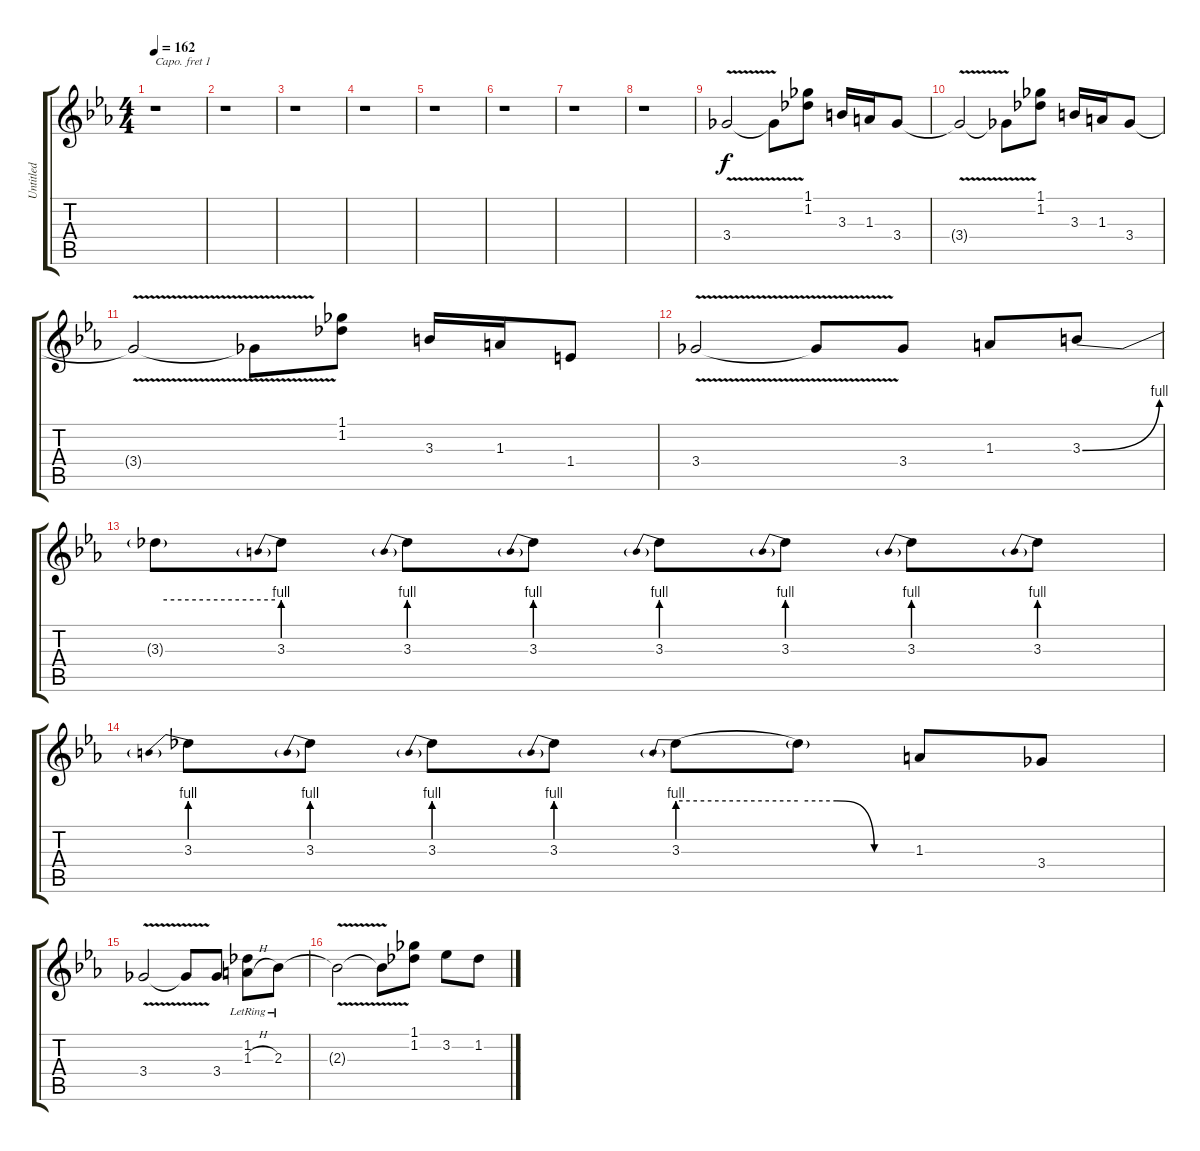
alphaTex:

\track ("Untitled" "Untitled") {instrument overdrivenguitar}
\staff {score tabs}
\capo 1
\tuning (E4 B3 G3 D3 A2 E2) {hide}
\ts (4 4)
\tempo 162
\clef g2
\ks eb
r.1{dy f} |
r.1 |
r.1 |
r.1 |
r.1 |
r.1 |
r.1 |
r.1 |
3.4{v}.2 3.4{t}.8 (1.1 1.2).8 3.3.16 1.3.16 3.4.8 |
3.4{v t}.2 3.4{t}.8 (1.1 1.2).8 3.3.16 1.3.16 3.4.8 |
3.4{v t}.2 3.4{t}.8 (1.1 1.2).8 3.3.16 1.3.16 1.4.8 |
3.4{v}.2 3.4{t}.8 3.4.8 1.3.8 3.3{be (bend 0 0 60 4)}.8 |
3.3{be (hold 0 4 60 4) t}.8 3.3{be (prebend 0 4 60 4)}.8 3.3{be (prebend 0 4 60 4)}.8 3.3{be (prebend 0 4 60 4)}.8 3.3{be (prebend 0 4 60 4)}.8 3.3{be (prebend 0 4 60 4)}.8 3.3{be (prebend 0 4 60 4)}.8 3.3{be (prebend 0 4 60 4)}.8 |
3.3{be (prebend 0 4 60 4)}.8 3.3{be (prebend 0 4 60 4)}.8 3.3{be (prebend 0 4 60 4)}.8 3.3{be (prebend 0 4 60 4)}.8 3.3{be (prebend 0 4 60 4)}.8 3.3{be (custom 0 4 20 4 40 0 60 0) t}.8 1.3.8 3.4.8 |
3.4{v}.2 3.4{t}.8 3.4.8 (1.2{lr} 1.3{h lr}).8 2.3{lr}.8 |
2.3{v t}.2 2.3{t}.8 (1.1 1.2).8 3.2.8 1.2.8
